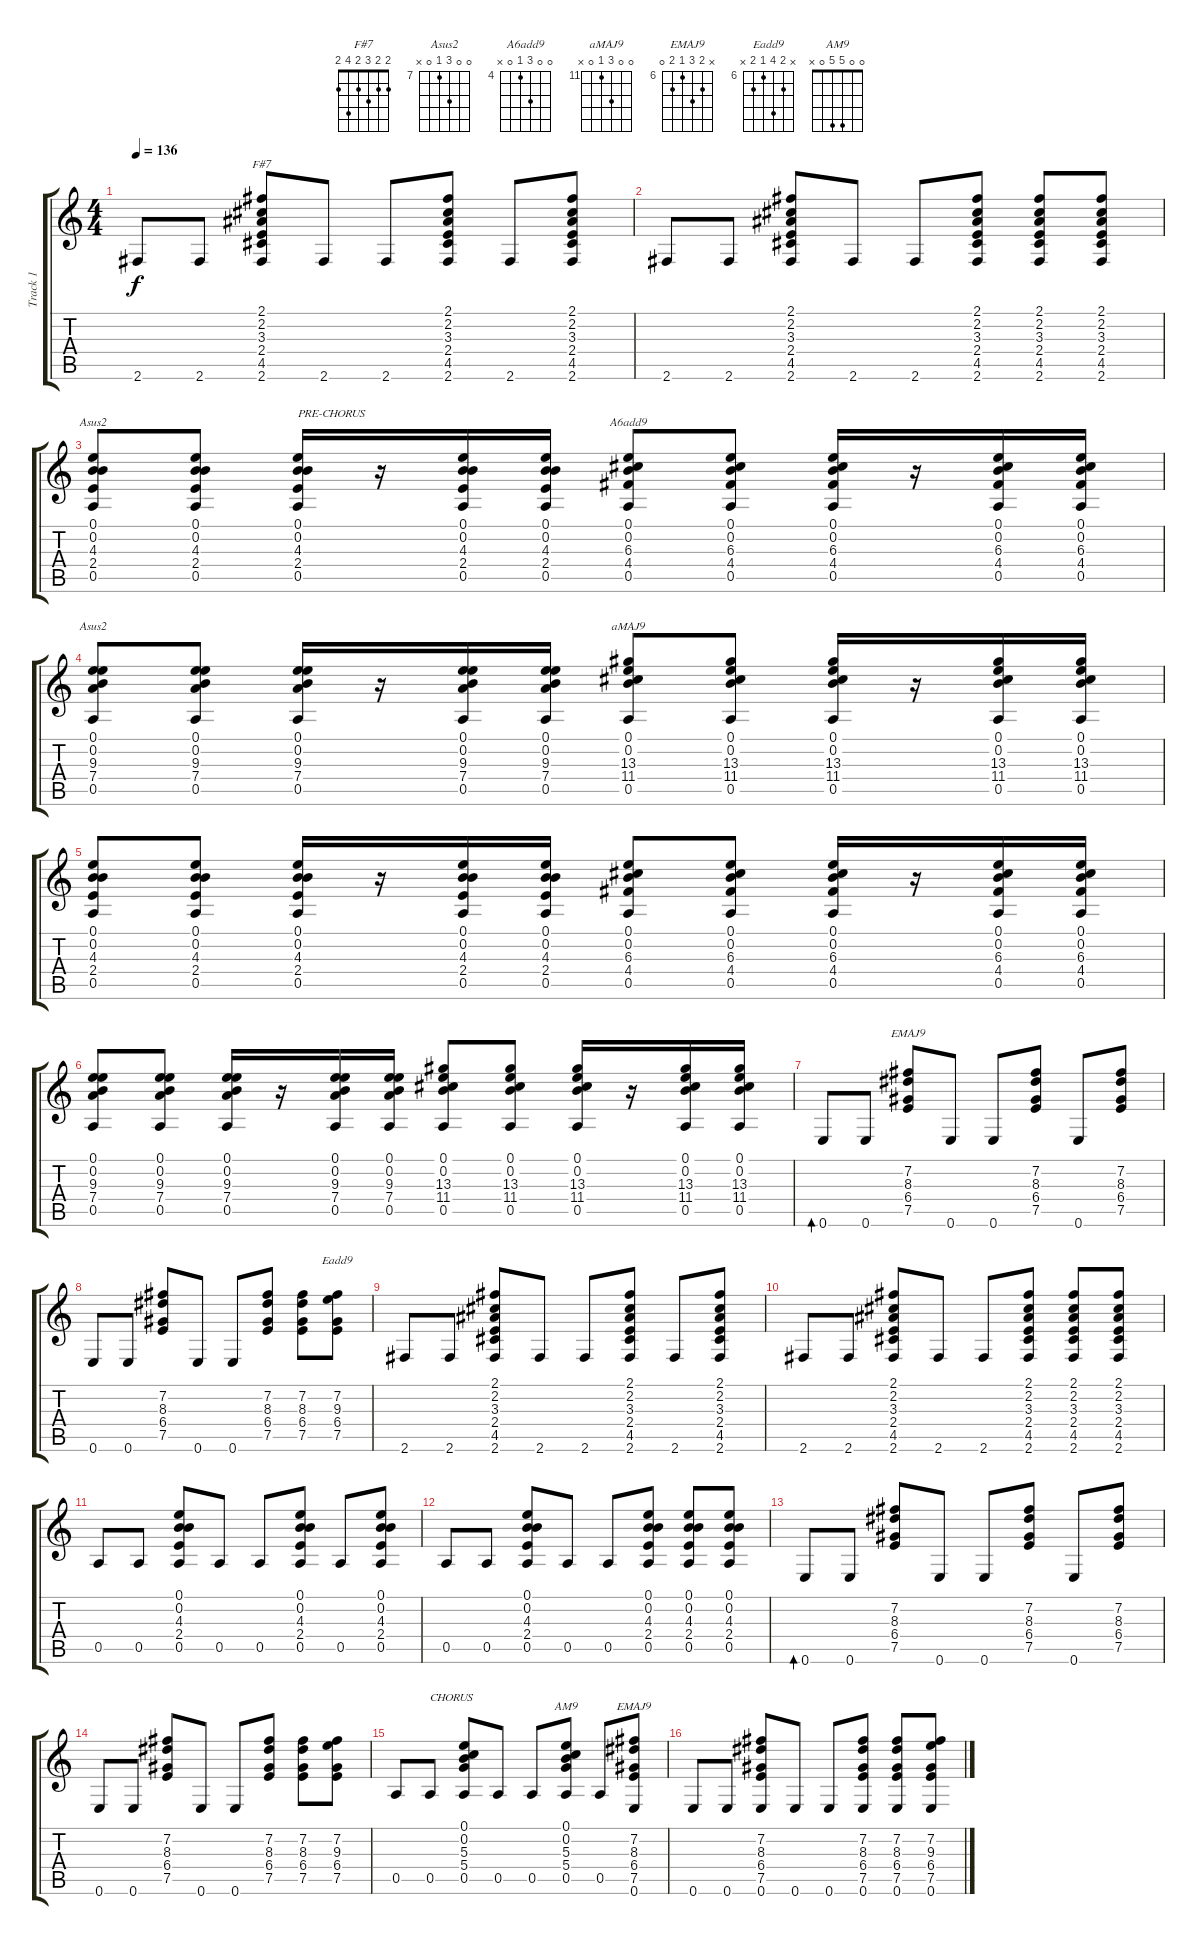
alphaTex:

\track ("Track 1" "Track 1") {instrument electricguitarjazz}
\staff {score tabs}
\tuning (E4 B3 G3 D3 A2 E2) {hide}
\chord ("F#7" 2 2 3 2 4 2)
\chord ("Asus2" 0 0 4 2 0 x)
\chord ("A6add9" 0 0 6 4 0 x) {firstfret 4}
\chord ("Asus2" 0 0 9 7 0 x) {firstfret 7}
\chord ("aMAJ9" 0 0 13 11 0 x) {firstfret 11}
\chord ("EMAJ9" x 7 8 6 7 x) {firstfret 6}
\chord ("Eadd9" x 7 9 6 7 x) {firstfret 6}
\chord ("AM9" 0 0 5 5 0 x)
\chord ("EMAJ9" x 7 8 6 7 0) {firstfret 6}
\ts (4 4)
\tempo 136
\clef g2
\ks c
2.6.8{dy f} 2.6.8 (2.1 2.2 3.3 2.4 4.5 2.6).8{ch "F#7"} 2.6.8 2.6.8 (2.1 2.2 3.3 2.4 4.5 2.6).8 2.6.8 (2.1 2.2 3.3 2.4 4.5 2.6).8 |
2.6.8 2.6.8 (2.1 2.2 3.3 2.4 4.5 2.6).8 2.6.8 2.6.8 (2.1 2.2 3.3 2.4 4.5 2.6).8 (2.1 2.2 3.3 2.4 4.5 2.6).8 (2.1 2.2 3.3 2.4 4.5 2.6).8 |
(0.1 0.2 4.3 2.4 0.5).8{ch "Asus2"} (0.1 0.2 4.3 2.4 0.5).8 (0.1 0.2 4.3 2.4 0.5).16{txt "PRE-CHORUS"} r.16 (0.1 0.2 4.3 2.4 0.5).16 (0.1 0.2 4.3 2.4 0.5).16 (0.1 0.2 6.3 4.4 0.5).8{ch "A6add9"} (0.1 0.2 6.3 4.4 0.5).8 (0.1 0.2 6.3 4.4 0.5).16 r.16 (0.1 0.2 6.3 4.4 0.5).16 (0.1 0.2 6.3 4.4 0.5).16 |
(0.1 0.2 9.3 7.4 0.5).8{ch "Asus2"} (0.1 0.2 9.3 7.4 0.5).8 (0.1 0.2 9.3 7.4 0.5).16 r.16 (0.1 0.2 9.3 7.4 0.5).16 (0.1 0.2 9.3 7.4 0.5).16 (0.1 0.2 13.3 11.4 0.5).8{ch "aMAJ9"} (0.1 0.2 13.3 11.4 0.5).8 (0.1 0.2 13.3 11.4 0.5).16 r.16 (0.1 0.2 13.3 11.4 0.5).16 (0.1 0.2 13.3 11.4 0.5).16 |
(0.1 0.2 4.3 2.4 0.5).8 (0.1 0.2 4.3 2.4 0.5).8 (0.1 0.2 4.3 2.4 0.5).16 r.16 (0.1 0.2 4.3 2.4 0.5).16 (0.1 0.2 4.3 2.4 0.5).16 (0.1 0.2 6.3 4.4 0.5).8 (0.1 0.2 6.3 4.4 0.5).8 (0.1 0.2 6.3 4.4 0.5).16 r.16 (0.1 0.2 6.3 4.4 0.5).16 (0.1 0.2 6.3 4.4 0.5).16 |
(0.1 0.2 9.3 7.4 0.5).8 (0.1 0.2 9.3 7.4 0.5).8 (0.1 0.2 9.3 7.4 0.5).16 r.16 (0.1 0.2 9.3 7.4 0.5).16 (0.1 0.2 9.3 7.4 0.5).16 (0.1 0.2 13.3 11.4 0.5).8 (0.1 0.2 13.3 11.4 0.5).8 (0.1 0.2 13.3 11.4 0.5).16 r.16 (0.1 0.2 13.3 11.4 0.5).16 (0.1 0.2 13.3 11.4 0.5).16 |
0.6.8{bd 240} 0.6.8 (7.2 8.3 6.4 7.5).8{ch "EMAJ9"} 0.6.8 0.6.8 (7.2 8.3 6.4 7.5).8 0.6.8 (7.2 8.3 6.4 7.5).8 |
0.6.8 0.6.8 (7.2 8.3 6.4 7.5).8 0.6.8 0.6.8 (7.2 8.3 6.4 7.5).8 (7.2 8.3 6.4 7.5).8 (7.2 9.3 6.4 7.5).8{ch "Eadd9"} |
2.6.8 2.6.8 (2.1 2.2 3.3 2.4 4.5 2.6).8 2.6.8 2.6.8 (2.1 2.2 3.3 2.4 4.5 2.6).8 2.6.8 (2.1 2.2 3.3 2.4 4.5 2.6).8 |
2.6.8 2.6.8 (2.1 2.2 3.3 2.4 4.5 2.6).8 2.6.8 2.6.8 (2.1 2.2 3.3 2.4 4.5 2.6).8 (2.1 2.2 3.3 2.4 4.5 2.6).8 (2.1 2.2 3.3 2.4 4.5 2.6).8 |
0.5.8 0.5.8 (0.1 0.2 4.3 2.4 0.5).8 0.5.8 0.5.8 (0.1 0.2 4.3 2.4 0.5).8 0.5.8 (0.1 0.2 4.3 2.4 0.5).8 |
0.5.8 0.5.8 (0.1 0.2 4.3 2.4 0.5).8 0.5.8 0.5.8 (0.1 0.2 4.3 2.4 0.5).8 (0.1 0.2 4.3 2.4 0.5).8 (0.1 0.2 4.3 2.4 0.5).8 |
0.6.8{bd 240} 0.6.8 (7.2 8.3 6.4 7.5).8 0.6.8 0.6.8 (7.2 8.3 6.4 7.5).8 0.6.8 (7.2 8.3 6.4 7.5).8 |
0.6.8 0.6.8 (7.2 8.3 6.4 7.5).8 0.6.8 0.6.8 (7.2 8.3 6.4 7.5).8 (7.2 8.3 6.4 7.5).8 (7.2 9.3 6.4 7.5).8 |
0.5.8 0.5.8{txt "CHORUS"} (0.1 0.2 5.3 5.4 0.5).8 0.5.8 0.5.8 (0.1 0.2 5.3 5.4 0.5).8{ch "AM9"} 0.5.8 (7.2 8.3 6.4 7.5 0.6).8{ch "EMAJ9"} |
0.6.8 0.6.8 (7.2 8.3 6.4 7.5 0.6).8 0.6.8 0.6.8 (7.2 8.3 6.4 7.5 0.6).8 (7.2 8.3 6.4 7.5 0.6).8 (7.2 9.3 6.4 7.5 0.6).8
